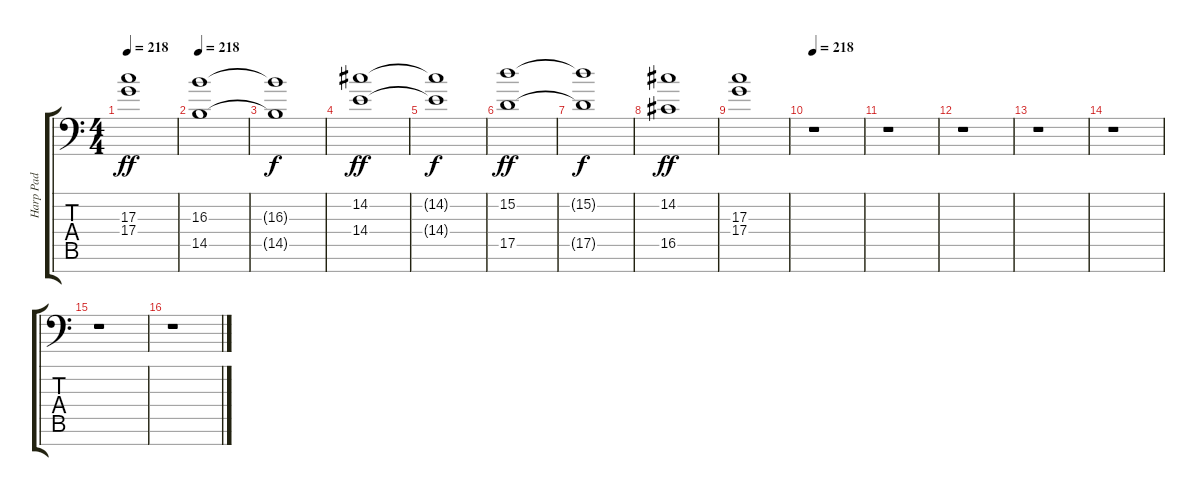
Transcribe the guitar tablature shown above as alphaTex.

\track ("Harp Pad" "Harp Pad") {instrument pad5bowed}
\staff {score tabs}
\tuning (E6 B3 G3 D3 A2 E2 C-1) {hide}
\ts (4 4)
\tempo 218
\clef f4
\ks c
(17.3 17.4).1{dy ff} |
\tempo 218
(16.3 14.5).1 |
(16.3{t} 14.5{t}).1{dy f} |
(14.2 14.4).1{dy ff} |
(14.2{t} 14.4{t}).1{dy f} |
(15.2 17.5).1{dy ff} |
(15.2{t} 17.5{t}).1{dy f} |
(14.2 16.5).1{dy ff} |
(17.3 17.4).1 |
\tempo 218
r.1 |
r.1 |
r.1 |
r.1 |
r.1 |
r.1 |
r.1
